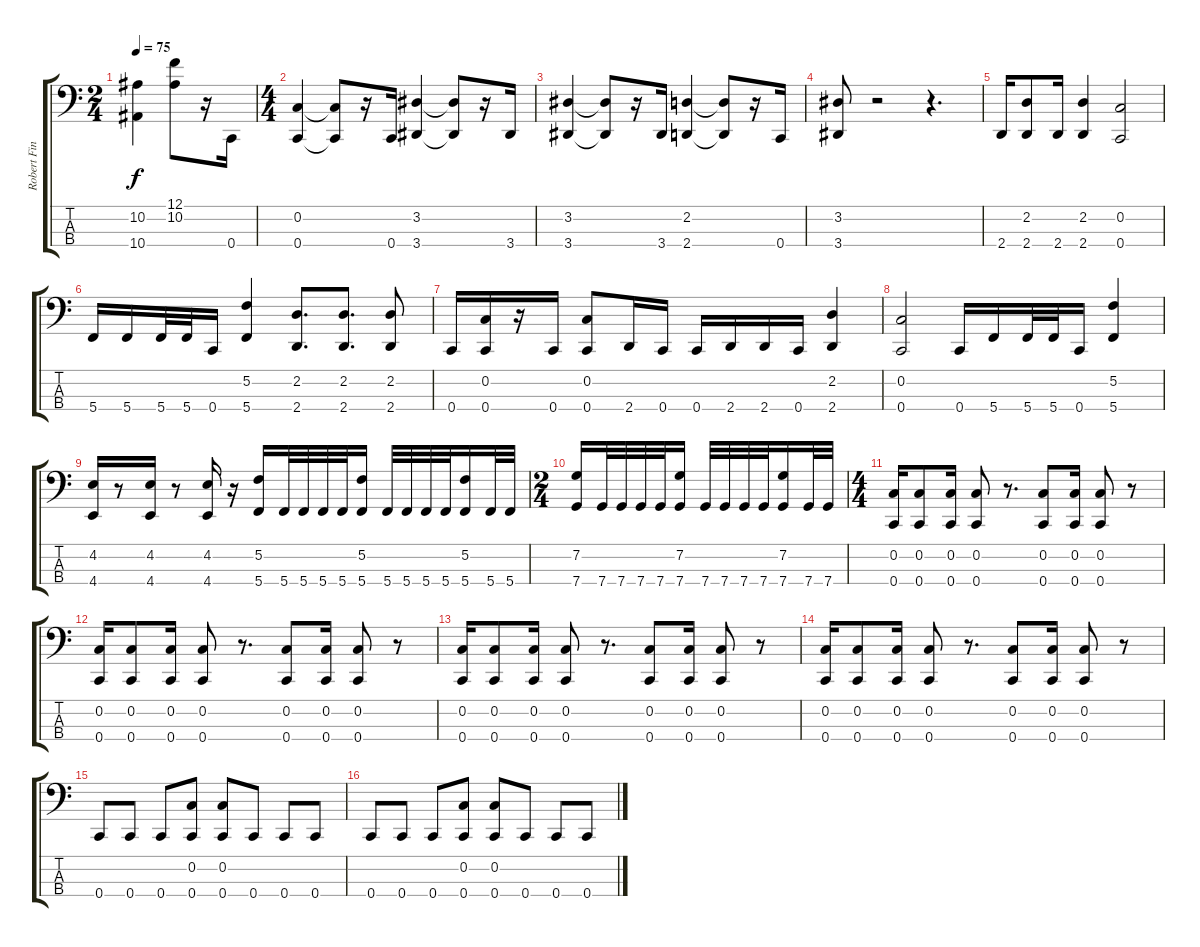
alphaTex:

\track ("Robert Finger" "Robert Fin") {instrument electricbassfinger}
\staff {score tabs}
\tuning (F2 C2 G1 C1) {hide}
\ts (2 4)
\tempo 75
\clef f4
\ks c
(10.2 10.4).4{dy f} (12.1 10.2).8 r.16 0.4.16 |
\ts (4 4)
(0.2 0.4).4 (0.2{t} 0.4{t}).8 r.16 0.4.16 (3.2 3.4).4 (3.2{t} 3.4{t}).8 r.16 3.4.16 |
(3.2 3.4).4 (3.2{t} 3.4{t}).8 r.16 3.4.16 (2.2 2.4).4 (2.2{t} 2.4{t}).8 r.16 0.4.16 |
(3.2 3.4).8 r.2 r.4{d} |
2.4.16 (2.2 2.4).8 2.4.16 (2.2 2.4).4 (0.2 0.4).2 |
5.4.16 5.4.16 5.4.32 5.4.32 0.4.16 (5.2 5.4).4 (2.2 2.4).8{d} (2.2 2.4).8{d} (2.2 2.4).8 |
0.4.16 (0.2 0.4).16 r.16 0.4.16 (0.2 0.4).8 2.4.16 0.4.16 0.4.16 2.4.16 2.4.16 0.4.16 (2.2 2.4).4 |
(0.2 0.4).2 0.4.16 5.4.16 5.4.32 5.4.32 0.4.16 (5.2 5.4).4 |
(4.2 4.4).16 r.8 (4.2 4.4).16 r.8 (4.2 4.4).16 r.16 (5.2 5.4).16 5.4.32 5.4.32 5.4.32 5.4.32 (5.2 5.4).16 5.4.32 5.4.32 5.4.32 5.4.32 (5.2 5.4).16 5.4.32 5.4.32 |
\ts (2 4)
(7.2 7.4).16 7.4.32 7.4.32 7.4.32 7.4.32 (7.2 7.4).16 7.4.32 7.4.32 7.4.32 7.4.32 (7.2 7.4).16 7.4.32 7.4.32 |
\ts (4 4)
(0.2 0.4).16 (0.2 0.4).8 (0.2 0.4).16 (0.2 0.4).8 r.8{d} (0.2 0.4).8 (0.2 0.4).16 (0.2 0.4).8 r.8 |
(0.2 0.4).16 (0.2 0.4).8 (0.2 0.4).16 (0.2 0.4).8 r.8{d} (0.2 0.4).8 (0.2 0.4).16 (0.2 0.4).8 r.8 |
(0.2 0.4).16 (0.2 0.4).8 (0.2 0.4).16 (0.2 0.4).8 r.8{d} (0.2 0.4).8 (0.2 0.4).16 (0.2 0.4).8 r.8 |
(0.2 0.4).16 (0.2 0.4).8 (0.2 0.4).16 (0.2 0.4).8 r.8{d} (0.2 0.4).8 (0.2 0.4).16 (0.2 0.4).8 r.8 |
0.4.8 0.4.8 0.4.8 (0.2 0.4).8 (0.2 0.4).8 0.4.8 0.4.8 0.4.8 |
0.4.8 0.4.8 0.4.8 (0.2 0.4).8 (0.2 0.4).8 0.4.8 0.4.8 0.4.8
